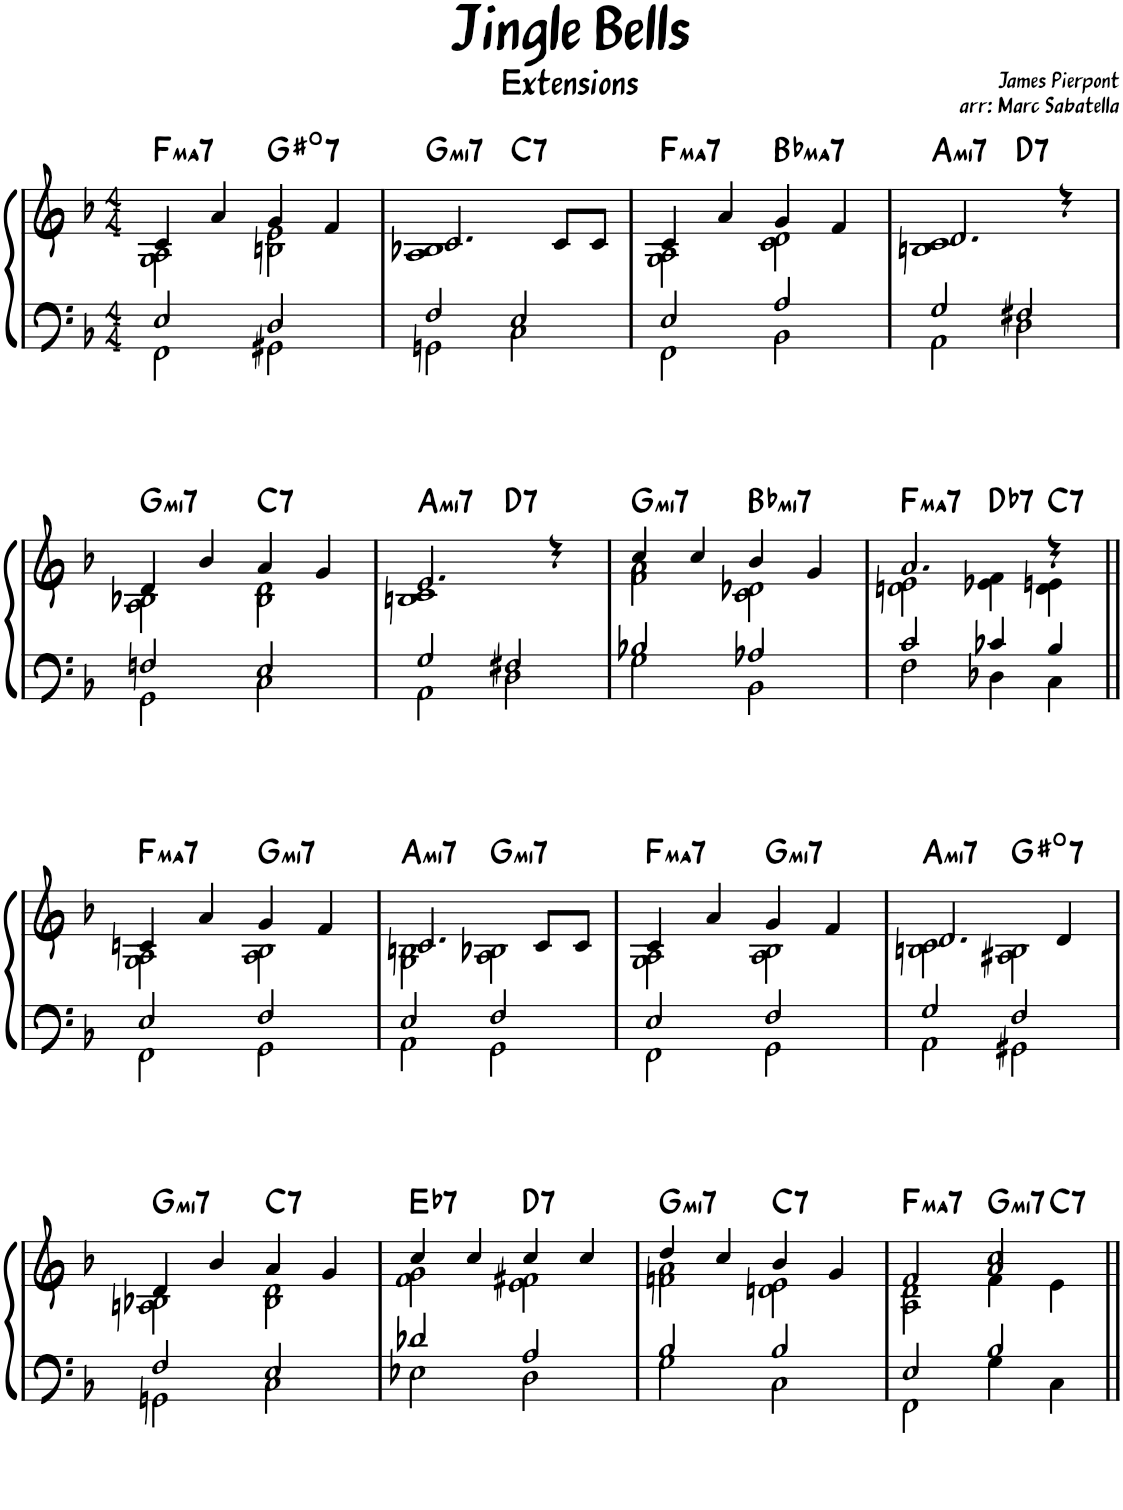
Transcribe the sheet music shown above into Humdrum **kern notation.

**kern	**kern	**harte
*part1	*part1	*part1
*staff2	*staff1	*
*I"Piano	*	*
*I'Pno.	*	*
*clefF4	*clefG2	*
*k[b-]	*k[b-]	*
*M4/4	*M4/4	*
=1	=1	=1
*^	*^	*
!	!	!	!	!LO:H:kt=ma7
2E/	2FF\	4c/	2G\ 2A\	F:maj7
.	.	4a/	.	.
!	!	!	!	!LO:H:kt=7
2D/	2GG#X\	4g/	2Bn\ 2e\	G#:dim7
.	.	4f/	.	.
=2	=2	=2	=2	=2
!	!	!	!	!LO:H:kt=mi7
*	*	*	*^	*
2F/	2GGn\	2.c/	1A 1B-X	2ryy	G:min7
!	!	!	!	!	!LO:H:kt=7
2E/	2C\	.	.	2ryy	C:7
.	.	8c/L	.	.	.
.	.	8c/J	.	.	.
=3	=3	=3	=3	=3	=3
!	!	!	!	!	!LO:H:kt=ma7
*	*	*	*v	*v	*
2E/	2FF\	4c/	2G\ 2A\	F:maj7
.	.	4a/	.	.
!	!	!	!	!LO:H:kt=ma7
2A/	2BB-\	4g/	2c\ 2d\	Bb:maj7
.	.	4f/	.	.
=4	=4	=4	=4	=4
!	!	!	!	!LO:H:kt=mi7
*	*	*	*^	*
2G/	2AA\	2.d/	1Bn 1c	2ryy	A:min7
!	!	!	!	!	!LO:H:kt=7
2F#X/	2D\	.	.	2ryy	D:7
.	.	4r	.	.	.
!!LO:LB:g=z
=5	=5	=5	=5	=5	=5
!	!	!	!	!	!LO:H:kt=mi7
*	*	*	*v	*v	*
2Fn/	2GG\	4d/	2A\ 2B-X\	G:min7
.	.	4b-/	.	.
!	!	!	!	!LO:H:kt=7
2E/	2C\	4a/	2B-\ 2d\	C:7
.	.	4g/	.	.
=6	=6	=6	=6	=6
!	!	!	!	!LO:H:kt=mi7
*	*	*	*^	*
2G/	2AA\	2.e/	1Bn 1c	2ryy	A:min7
!	!	!	!	!	!LO:H:kt=7
2F#X/	2D\	.	.	2ryy	D:7
.	.	4r	.	.	.
=7	=7	=7	=7	=7	=7
!	!	!	!	!	!LO:H:kt=mi7
*	*	*	*v	*v	*
2B-X/	2G\	4cc/	2f\ 2a\	G:min7
.	.	4cc/	.	.
!	!	!	!	!LO:H:kt=mi7
2A-X/	2BB-\	4b-/	2c\ 2d-X\	Bb:min7
.	.	4g/	.	.
=8	=8	=8	=8	=8
!	!	!	!	!LO:H:kt=ma7
2c/	2F\	2.a/	2dn\ 2e\	F:maj7
!	!	!	!	!LO:H:kt=7
4c-X/	4D-X\	.	4e-X\ 4f\	Db:7
!	!	!	!	!LO:H:kt=7
4B-/	4C\	4r	4d\ 4en\	C:7
!!LO:LB:g=z	!!
=9||	=9||	=9||	=9||	=9||
!	!	!	!	!LO:H:kt=ma7
2E/	2FF\	4cn/	2G\ 2A\	F:maj7
.	.	4a/	.	.
!	!	!	!	!LO:H:kt=mi7
2F/	2GG\	4g/	2A\ 2B-\	G:min7
.	.	4f/	.	.
=10	=10	=10	=10	=10
!	!	!	!	!LO:H:kt=mi7
2E/	2AA\	2.c/	2G\ 2Bn\	A:min7
!	!	!	!	!LO:H:kt=mi7
2F/	2GG\	.	2A\ 2B-X\	G:min7
.	.	8c/L	.	.
.	.	8c/J	.	.
=11	=11	=11	=11	=11
!	!	!	!	!LO:H:kt=ma7
2E/	2FF\	4c/	2G\ 2A\	F:maj7
.	.	4a/	.	.
!	!	!	!	!LO:H:kt=mi7
2F/	2GG\	4g/	2A\ 2B-\	G:min7
.	.	4f/	.	.
=12	=12	=12	=12	=12
!	!	!	!	!LO:H:kt=mi7
2G/	2AA\	2.d/	2Bn\ 2c\	A:min7
!	!	!	!	!LO:H:kt=7
2F/	2GG#X\	.	2A#X\ 2B\	G#:dim7
.	.	4d/	.	.
!!LO:LB:g=z	!!
=13	=13	=13	=13	=13
!	!	!	!	!LO:H:kt=mi7
2F/	2GGn\	4d/	2An\ 2B-X\	G:min7
.	.	4b-/	.	.
!	!	!	!	!LO:H:kt=7
2E/	2C\	4a/	2B-\ 2d\	C:7
.	.	4g/	.	.
=14	=14	=14	=14	=14
!	!	!	!	!LO:H:kt=7
2d-X/	2E-X\	4cc/	2f\ 2g\	Eb:7
.	.	4cc/	.	.
!	!	!	!	!LO:H:kt=7
2A/	2D\	4cc/	2e\ 2f#X\	D:7
.	.	4cc/	.	.
=15	=15	=15	=15	=15
!	!	!	!	!LO:H:kt=mi7
2B-/	2G\	4dd/	2fn\ 2a\	G:min7
.	.	4cc/	.	.
!	!	!	!	!LO:H:kt=7
2B-/	2C\	4b-/	2dn\ 2e\	C:7
.	.	4g/	.	.
=16	=16	=16	=16	=16
!	!	!	!	!LO:H:kt=ma7
2E/	2FF\	2f/	2A\ 2d\	F:maj7
!	!	!	!	!LO:H:kt=mi7
2B-/	4G\	2a/ 2cc/	4f\	G:min7
!	!	!	!	!LO:H:kt=7
.	4C\	.	4e\	C:7
*v	*v	*	*	*
*	*v	*v	*
=||	=||	=||
*-	*-	*-
